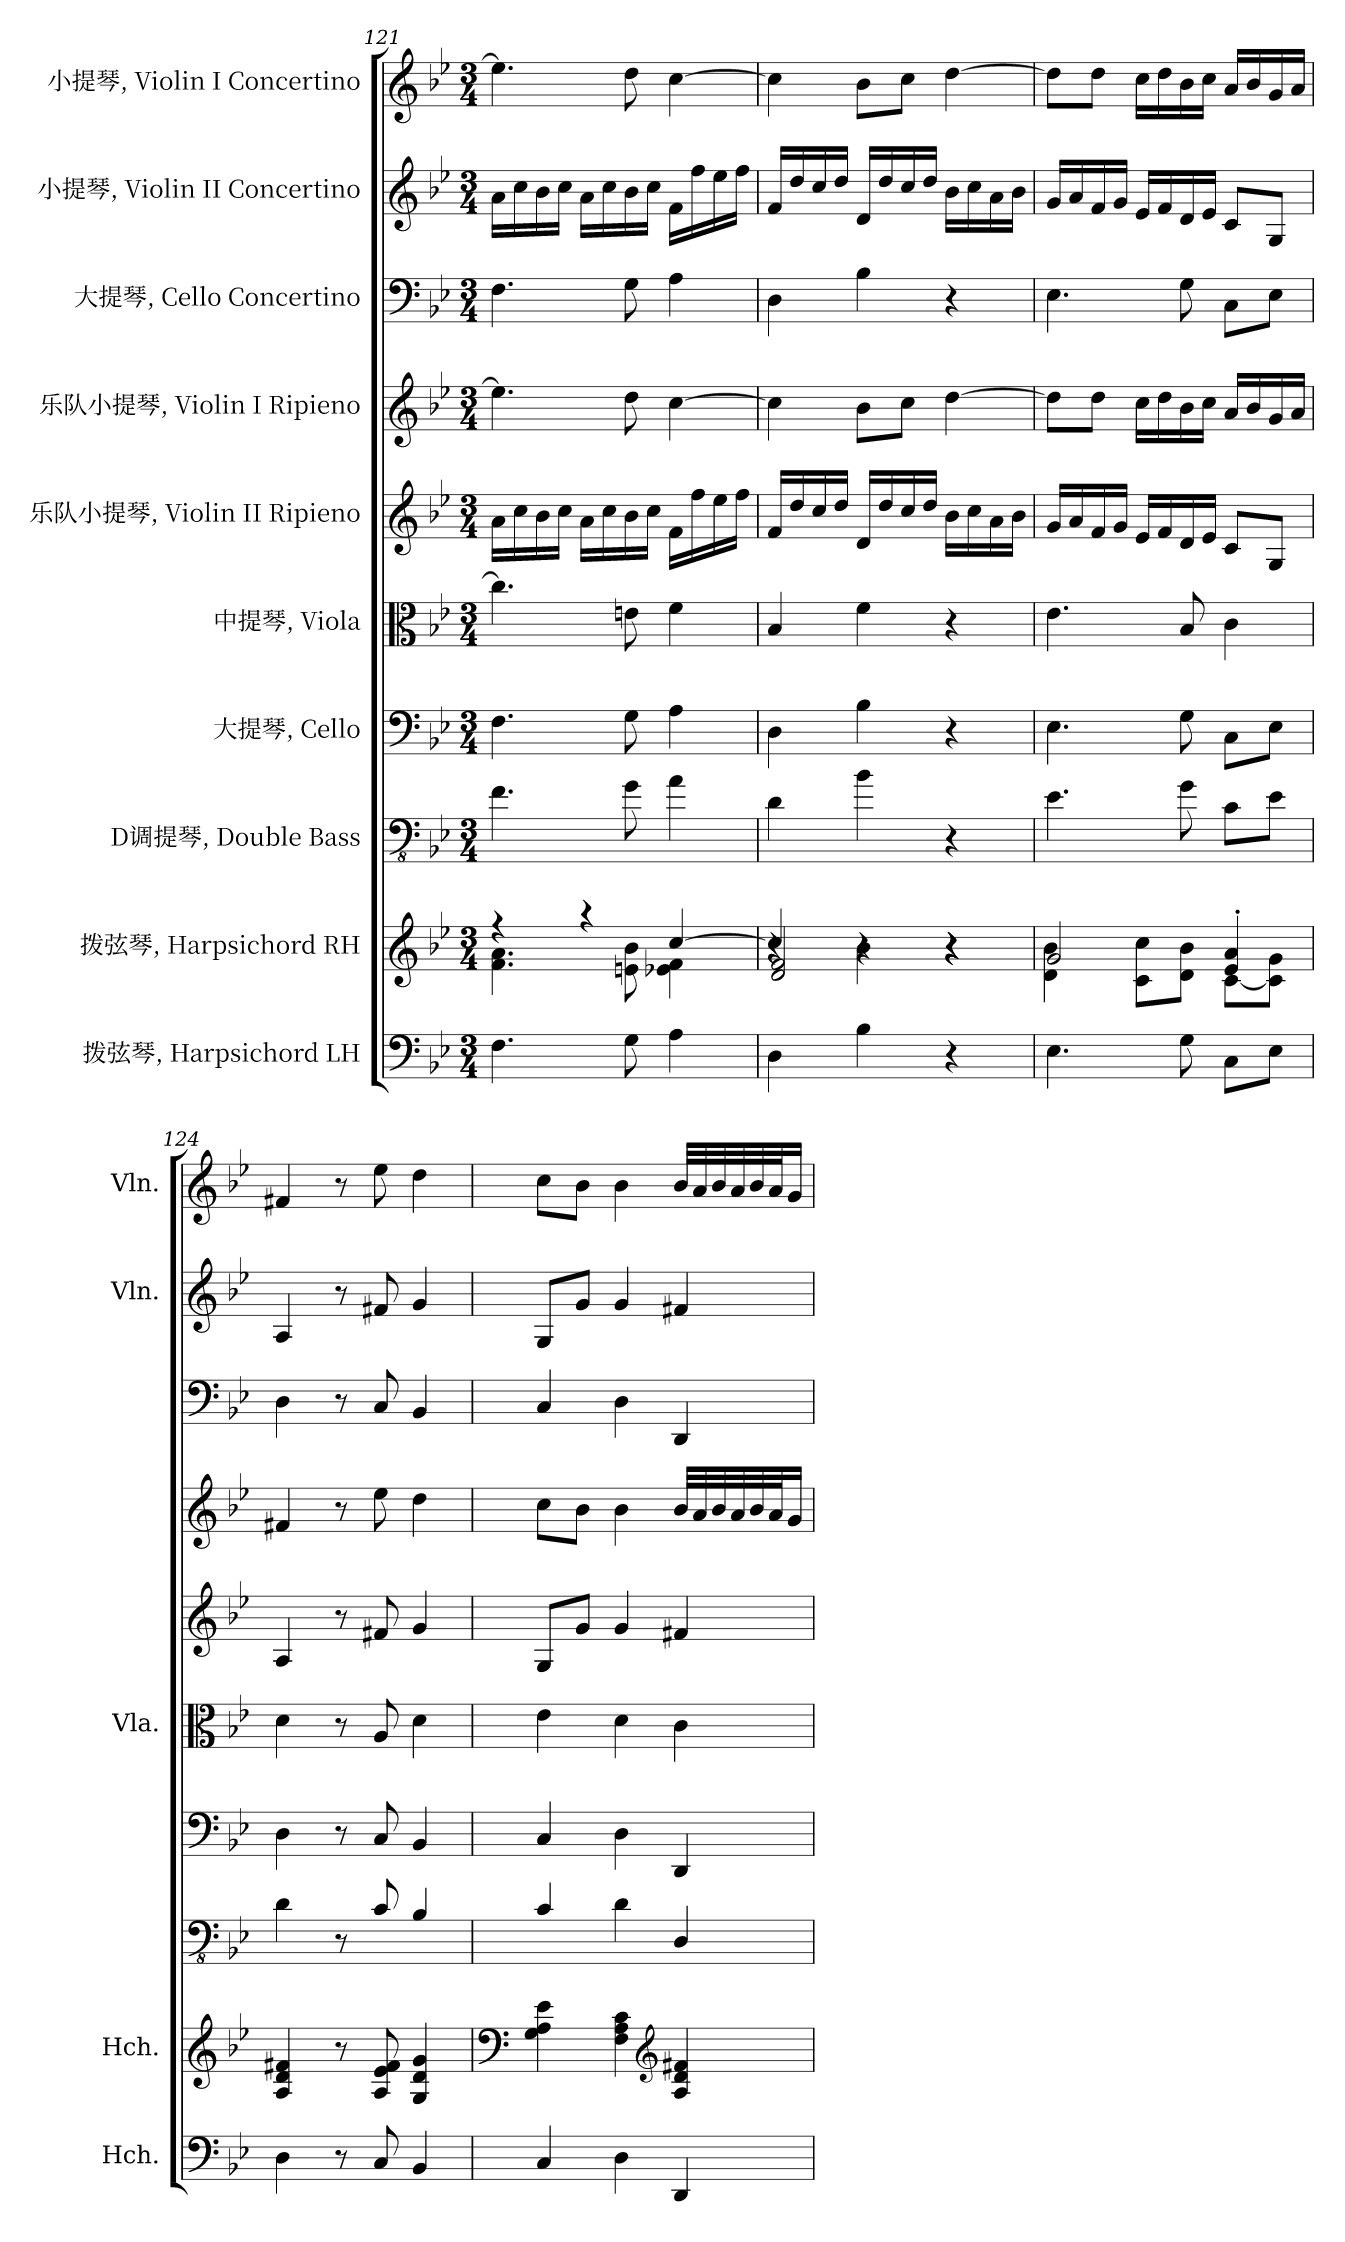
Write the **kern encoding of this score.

**kern	**kern	**kern	**kern	**kern	**kern	**kern	**kern	**kern	**kern
*part10	*part9	*part8	*part7	*part6	*part5	*part4	*part3	*part2	*part1
*staff10	*staff9	*staff8	*staff7	*staff6	*staff5	*staff4	*staff3	*staff2	*staff1
*I"拨弦琴, Harpsichord LH	*I"拨弦琴, Harpsichord RH	*I"D调提琴, Double Bass	*I"大提琴, Cello	*I"中提琴, Viola	*I"乐队小提琴, Violin II Ripieno	*I"乐队小提琴, Violin I Ripieno	*I"大提琴, Cello Concertino	*I"小提琴, Violin II Concertino	*I"小提琴, Violin I Concertino
*I'Hch.	*I'Hch.	*	*	*I'Vla.	*	*	*	*I'Vln.	*I'Vln.
!!LO:PB:g=z
*clefF4	*clefG2	*clefFv4	*clefF4	*clefC3	*clefG2	*clefG2	*clefF4	*clefG2	*clefG2
*	*	*ITrd7c12	*	*	*	*	*	*	*
*k[b-e-]	*k[b-e-]	*k[b-e-]	*k[b-e-]	*k[b-e-]	*k[b-e-]	*k[b-e-]	*k[b-e-]	*k[b-e-]	*k[b-e-]
*M3/4	*M3/4	*M3/4	*M3/4	*M3/4	*M3/4	*M3/4	*M3/4	*M3/4	*M3/4
=121	=121	=121	=121	=121	=121	=121	=121	=121	=121
*	*^	*	*	*	*	*	*	*	*
4.F\	4r	4.f\ 4.a\	4.FF\	4.F\	4.cc\]	16a\LL	4.ee-\]	4.F\	16a\LL	4.ee-\]
.	.	.	.	.	.	16cc\	.	.	16cc\	.
.	.	.	.	.	.	16b-\	.	.	16b-\	.
.	.	.	.	.	.	16cc\JJ	.	.	16cc\JJ	.
.	4r	.	.	.	.	16a\LL	.	.	16a\LL	.
.	.	.	.	.	.	16cc\	.	.	16cc\	.
8G\	.	8en\ 8b-\	8GG\	8G\	8en\	16b-\	8dd\	8G\	16b-\	8dd\
.	.	.	.	.	.	16cc\JJ	.	.	16cc\JJ	.
4A\	[4cc/	4e-X\ 4f\	4AA\	4A\	4f\	16f\LL	[4cc\	4A\	16f\LL	[4cc\
.	.	.	.	.	.	16ff\	.	.	16ff\	.
.	.	.	.	.	.	16ee-\	.	.	16ee-\	.
.	.	.	.	.	.	16ff\JJ	.	.	16ff\JJ	.
=122	=122	=122	=122	=122	=122	=122	=122	=122	=122	=122
*	*	*^	*	*	*	*	*	*	*	*
4D\	4cc/]	4r	2d/ 2f/	4DD\	4D\	4B-/	16f/LL	4cc\]	4D\	16f/LL	4cc\]
.	.	.	.	.	.	.	16dd/	.	.	16dd/	.
.	.	.	.	.	.	.	16cc/	.	.	16cc/	.
.	.	.	.	.	.	.	16dd/JJ	.	.	16dd/JJ	.
4B-\	4r	4b-\	.	4BB-\	4B-\	4f\	16d/LL	8b-\L	4B-\	16d/LL	8b-\L
.	.	.	.	.	.	.	16dd/	.	.	16dd/	.
.	.	.	.	.	.	.	16cc/	8cc\J	.	16cc/	8cc\J
.	.	.	.	.	.	.	16dd/JJ	.	.	16dd/JJ	.
4r	4r	4r	4r	4r	4r	4r	16b-\LL	[4dd\	4r	16b-\LL	[4dd\
.	.	.	.	.	.	.	16cc\	.	.	16cc\	.
.	.	.	.	.	.	.	16a\	.	.	16a\	.
.	.	.	.	.	.	.	16b-\JJ	.	.	16b-\JJ	.
*	*	*v	*v	*	*	*	*	*	*	*	*
=123	=123	=123	=123	=123	=123	=123	=123	=123	=123	=123
4.E-\	2g/	4d\ 4b-\	4.EE-\	4.E-\	4.e-\	16g/LL	8dd\L]	4.E-\	16g/LL	8dd\L]
.	.	.	.	.	.	16a/	.	.	16a/	.
.	.	.	.	.	.	16f/	8dd\J	.	16f/	8dd\J
.	.	.	.	.	.	16g/JJ	.	.	16g/JJ	.
.	.	8c\ 8cc\L	.	.	.	16e-/LL	16cc\LL	.	16e-/LL	16cc\LL
.	.	.	.	.	.	16f/	16dd\	.	16f/	16dd\
8G\	.	8d\ 8b-\J	8GG\	8G\	8B-/	16d/	16b-\	8G\	16d/	16b-\
.	.	.	.	.	.	16e-/JJ	16cc\JJ	.	16e-/JJ	16cc\JJ
8C\L	4e-/' 4a/'	[8c\L	8CC\L	8C\L	4c\	8c/L	16a/LL	8C\L	8c/L	16a/LL
.	.	.	.	.	.	.	16b-/	.	.	16b-/
8E-\J	.	8c\] 8g\J	8EE-\J	8E-\J	.	8G/J	16g/	8E-\J	8G/J	16g/
.	.	.	.	.	.	.	16a/JJ	.	.	16a/JJ
*	*v	*v	*	*	*	*	*	*	*	*
=124	=124	=124	=124	=124	=124	=124	=124	=124	=124
4D\	4A/ 4d/ 4f#X/	4DD\	4D\	4d\	4A/	4f#X/	4D\	4A/	4f#X/
8r	8r	8r	8r	8r	8r	8r	8r	8r	8r
8C/	8A/ 8e-/ 8f#/	8CC/	8C/	8A/	8f#X/	8ee-\	8C/	8f#X/	8ee-\
4BB-/	4G/ 4d/ 4g/	4BBB-/	4BB-/	4d\	4g/	4dd\	4BB-/	4g/	4dd\
!!LO:PB:g=z
=125	=125	=125	=125	=125	=125	=125	=125	=125	=125
*	*clefF4	*	*	*	*	*	*	*	*
4C/	4G\ 4A\ 4e-\	4CC/	4C/	4e-\	8G/L	8cc\L	4C/	8G/L	8cc\L
.	.	.	.	.	8g/J	8b-\J	.	8g/J	8b-\J
4D\	4F\ 4A\ 4c\	4DD\	4D\	4d\	4g/	4b-\	4D\	4g/	4b-\
*	*clefG2	*	*	*	*	*	*	*	*
4DD/	4A/ 4d/ 4f#X/	4DDD/	4DD/	4c\	4f#X/	32b-/LLL	4DD/	4f#X/	32b-/LLL
.	.	.	.	.	.	32a/	.	.	32a/
.	.	.	.	.	.	32b-/	.	.	32b-/
.	.	.	.	.	.	32a/	.	.	32a/
.	.	.	.	.	.	32b-/	.	.	32b-/
.	.	.	.	.	.	32a/J	.	.	32a/J
.	.	.	.	.	.	16g/JJ	.	.	16g/JJ
=	=	=	=	=	=	=	=	=	=
*-	*-	*-	*-	*-	*-	*-	*-	*-	*-
